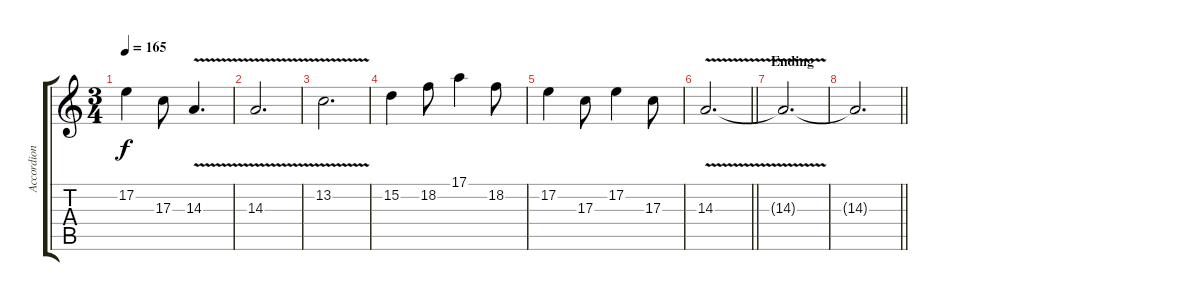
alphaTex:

\track ("Accordion" "Accordion") {instrument accordion}
\staff {score tabs}
\tuning (E4 B3 G3 D3 A2 E2) {hide}
\ts (3 4)
\tempo 165
\clef g2
\ks c
17.2.4{dy f} 17.3.8 14.3{v}.4{d} |
14.3{v}.2{d} |
13.2{v}.2{d} |
15.2.4 18.2.8 17.1.4 18.2.8 |
17.2.4 17.3.8 17.2.4 17.3.8 |
\barLineRight lightlight
14.3{v}.2{d volume 11 instrument accordion} |
\section ("" "Ending")
14.3{t}.2{d volume 0} |
\barLineRight lightlight
14.3{t}.2{d}
